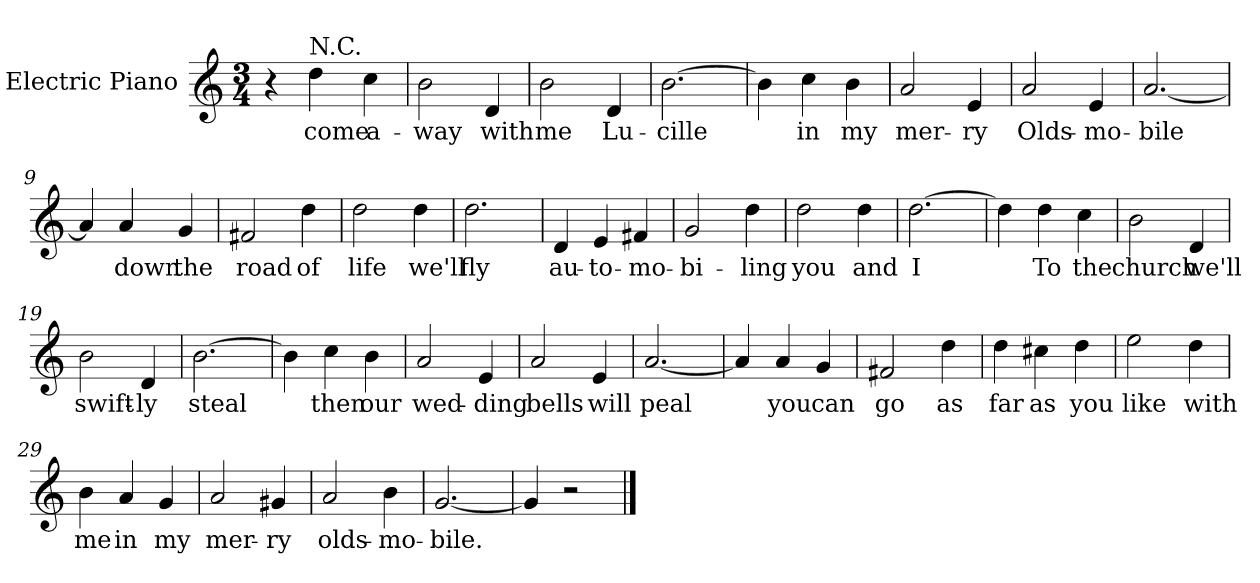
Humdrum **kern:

**kern	**text
*part1	*part1
*staff1	*staff1
*I"Electric Piano	*
*I'E.Pno	*
*clefG2	*
*k[]	*
*C:	*
*M3/4	*
=1	=1
4r	.
!LO:TX:a:t=N.C.	!
4dd\	come
4cc\	a-
=2	=2
2b\	-way
4d/	with
=3	=3
2b\	me
4d/	Lu-
=4	=4
[2.b\	-cille
=5	=5
4b\]	.
4cc\	in
4b\	my
=6	=6
2a/	mer-
4e/	-ry
=7	=7
2a/	Olds-
4e/	-mo-
=8	=8
[2.a/	-bile
=9	=9
4a/]	.
4a/	down
4g/	the
!!LO:LB:g=z
=10	=10
2f#X/	road
4dd\	of
=11	=11
2dd\	life
4dd\	we'll
=12	=12
2.dd\	fly
=13	=13
4d/	au-
4e/	-to-
4f#X/	-mo-
=14	=14
2g/	-bi-
4dd\	-ling
=15	=15
2dd\	you
4dd\	and
=16	=16
[2.dd\	I
=17	=17
4dd\]	.
4dd\	To
4cc\	the
=18	=18
2b\	church
4d/	we'll
!!LO:LB:g=z
=19	=19
2b\	swift-
4d/	-ly
=20	=20
[2.b\	steal
=21	=21
4b\]	.
4cc\	then
4b\	our
=22	=22
2a/	wed-
4e/	-ding
=23	=23
2a/	bells
4e/	will
=24	=24
[2.a/	peal
=25	=25
4a/]	.
4a/	you
4g/	can
=26	=26
2f#X/	go
4dd\	as
!!LO:LB:g=z
=27	=27
4dd\	far
4cc#X\	as
4dd\	you
=28	=28
2ee\	like
4dd\	with
=29	=29
4b\	me
4a/	in
4g/	my
=30	=30
2a/	mer-
4g#X/	-ry
=31	=31
2a/	olds-
4b\	-mo-
=32	=32
[2.g/	-bile.
=33	=33
4g/]	.
2r	.
==	==
*-	*-
